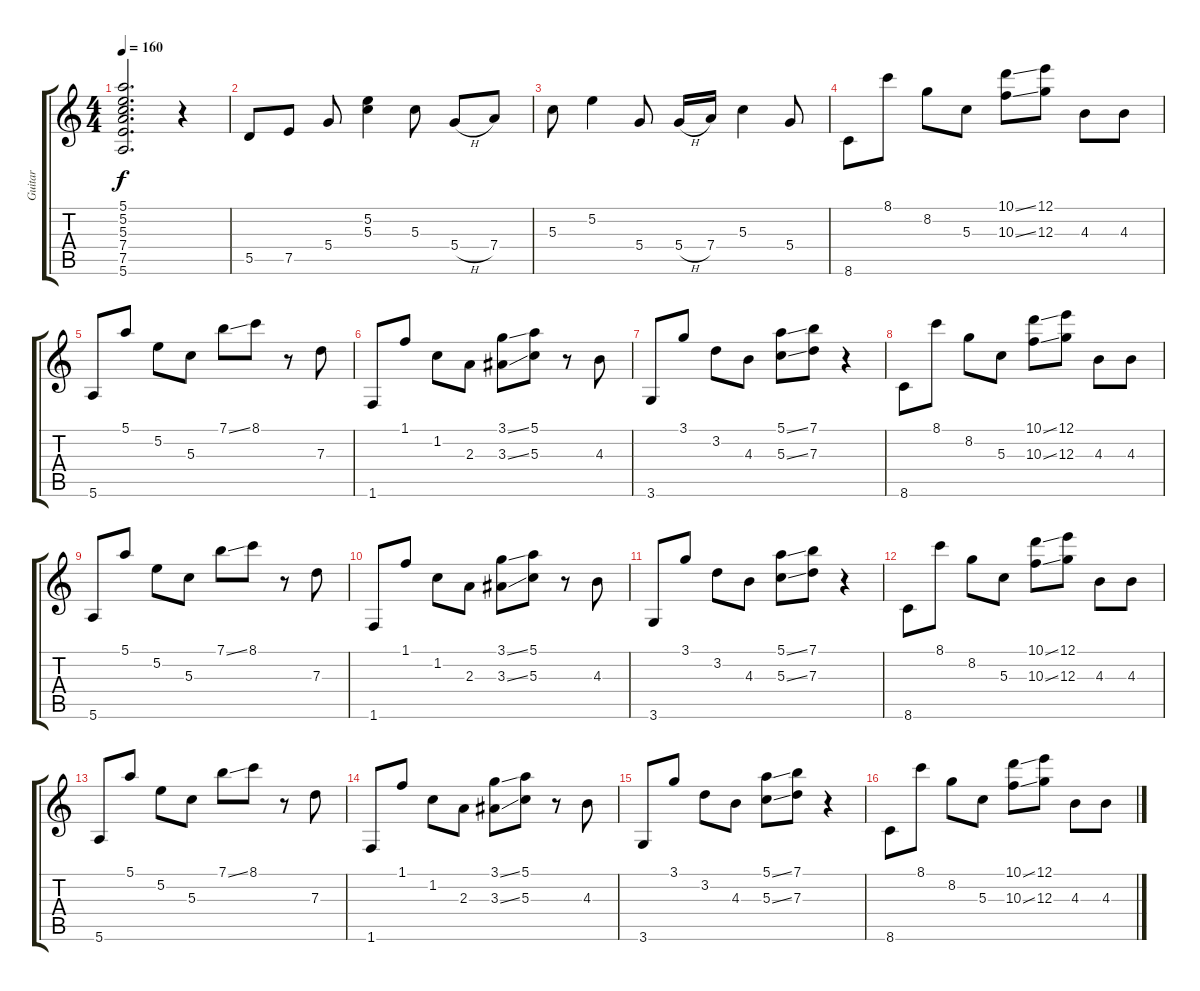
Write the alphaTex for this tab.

\track ("Guitar" "Guitar") {instrument electricguitarclean}
\staff {score tabs}
\tuning (E4 B3 G3 D3 A2 E2) {hide}
\ts (4 4)
\tempo 160
\clef g2
\ks c
(5.1{t} 5.2{t} 5.3{t} 7.4{t} 7.5{t} 5.6{t}).2{d dy f} r.4 |
5.5.8 7.5.8 5.4.8 (5.2 5.3).4 5.3.8 5.4{h}.8 7.4.8 |
5.3.8 5.2.4 5.4.8 5.4{h}.16 7.4.16 5.3.4 5.4.8 |
8.6.8 8.1.8 8.2.8 5.3.8 (10.1{ss} 10.3{ss}).8 (12.1 12.3).8 4.3.8 4.3.8 |
5.6.8 5.1.8 5.2.8 5.3.8 7.1{ss}.8 8.1.8 r.8 7.3.8 |
1.6.8 1.1.8 1.2.8 2.3.8 (3.1{ss} 3.3{ss}).8 (5.1 5.3).8 r.8 4.3.8 |
3.6.8 3.1.8 3.2.8 4.3.8 (5.1{ss} 5.3{ss}).8 (7.1 7.3).8 r.4 |
8.6.8 8.1.8 8.2.8 5.3.8 (10.1{ss} 10.3{ss}).8 (12.1 12.3).8 4.3.8 4.3.8 |
5.6.8 5.1.8 5.2.8 5.3.8 7.1{ss}.8 8.1.8 r.8 7.3.8 |
1.6.8 1.1.8 1.2.8 2.3.8 (3.1{ss} 3.3{ss}).8 (5.1 5.3).8 r.8 4.3.8 |
3.6.8 3.1.8 3.2.8 4.3.8 (5.1{ss} 5.3{ss}).8 (7.1 7.3).8 r.4 |
8.6.8 8.1.8 8.2.8 5.3.8 (10.1{ss} 10.3{ss}).8 (12.1 12.3).8 4.3.8 4.3.8 |
5.6.8 5.1.8 5.2.8 5.3.8 7.1{ss}.8 8.1.8 r.8 7.3.8 |
1.6.8 1.1.8 1.2.8 2.3.8 (3.1{ss} 3.3{ss}).8 (5.1 5.3).8 r.8 4.3.8 |
3.6.8 3.1.8 3.2.8 4.3.8 (5.1{ss} 5.3{ss}).8 (7.1 7.3).8 r.4 |
8.6.8 8.1.8 8.2.8 5.3.8 (10.1{ss} 10.3{ss}).8 (12.1 12.3).8 4.3.8 4.3.8
